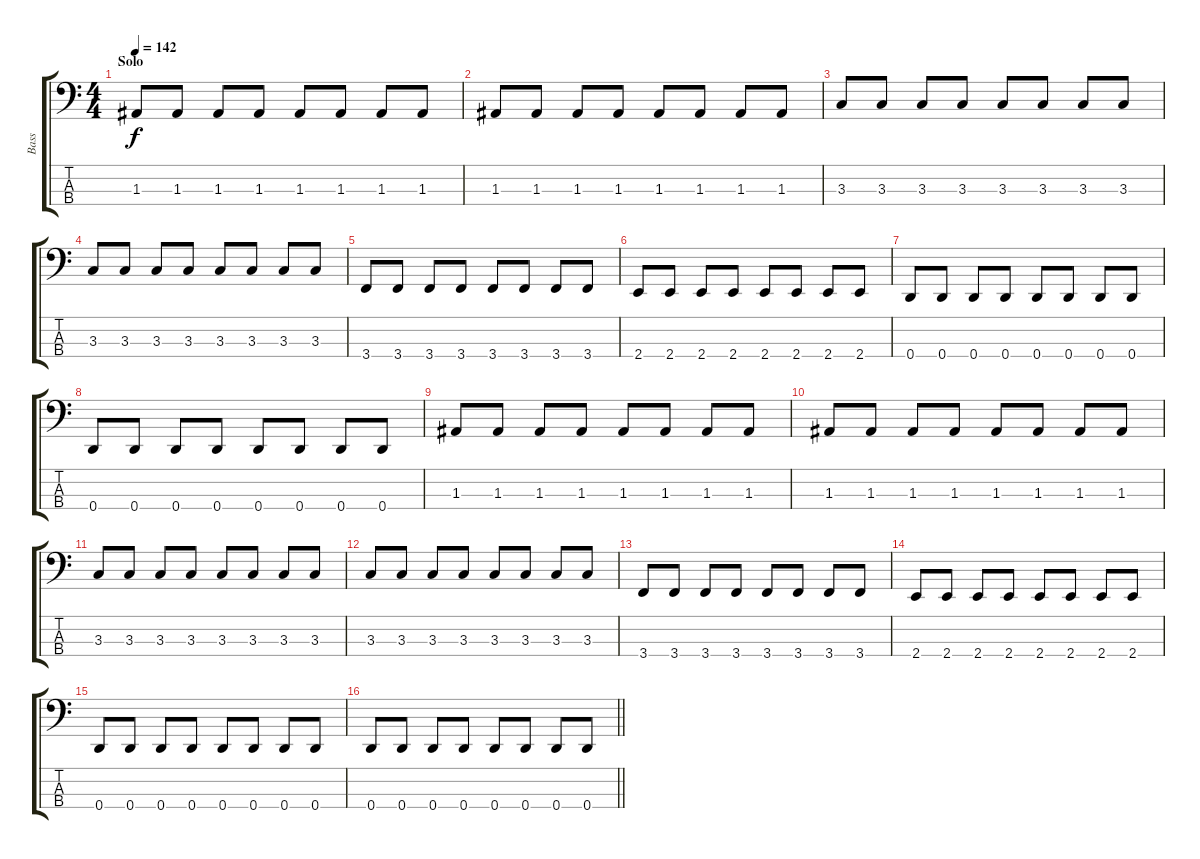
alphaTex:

\track ("Bass" "Bass") {instrument electricbassfinger}
\staff {score tabs}
\tuning (G2 D2 A1 D1) {hide}
\ts (4 4)
\section ("" "Solo")
\tempo 142
\clef f4
\ks c
1.3.8{dy f} 1.3.8 1.3.8 1.3.8 1.3.8 1.3.8 1.3.8 1.3.8 |
1.3.8 1.3.8 1.3.8 1.3.8 1.3.8 1.3.8 1.3.8 1.3.8 |
3.3.8 3.3.8 3.3.8 3.3.8 3.3.8 3.3.8 3.3.8 3.3.8 |
3.3.8 3.3.8 3.3.8 3.3.8 3.3.8 3.3.8 3.3.8 3.3.8 |
3.4.8 3.4.8 3.4.8 3.4.8 3.4.8 3.4.8 3.4.8 3.4.8 |
2.4.8 2.4.8 2.4.8 2.4.8 2.4.8 2.4.8 2.4.8 2.4.8 |
0.4.8 0.4.8 0.4.8 0.4.8 0.4.8 0.4.8 0.4.8 0.4.8 |
0.4.8 0.4.8 0.4.8 0.4.8 0.4.8 0.4.8 0.4.8 0.4.8 |
1.3.8 1.3.8 1.3.8 1.3.8 1.3.8 1.3.8 1.3.8 1.3.8 |
1.3.8 1.3.8 1.3.8 1.3.8 1.3.8 1.3.8 1.3.8 1.3.8 |
3.3.8 3.3.8 3.3.8 3.3.8 3.3.8 3.3.8 3.3.8 3.3.8 |
3.3.8 3.3.8 3.3.8 3.3.8 3.3.8 3.3.8 3.3.8 3.3.8 |
3.4.8 3.4.8 3.4.8 3.4.8 3.4.8 3.4.8 3.4.8 3.4.8 |
2.4.8 2.4.8 2.4.8 2.4.8 2.4.8 2.4.8 2.4.8 2.4.8 |
0.4.8 0.4.8 0.4.8 0.4.8 0.4.8 0.4.8 0.4.8 0.4.8 |
\barLineRight lightlight
0.4.8 0.4.8 0.4.8 0.4.8 0.4.8 0.4.8 0.4.8 0.4.8
